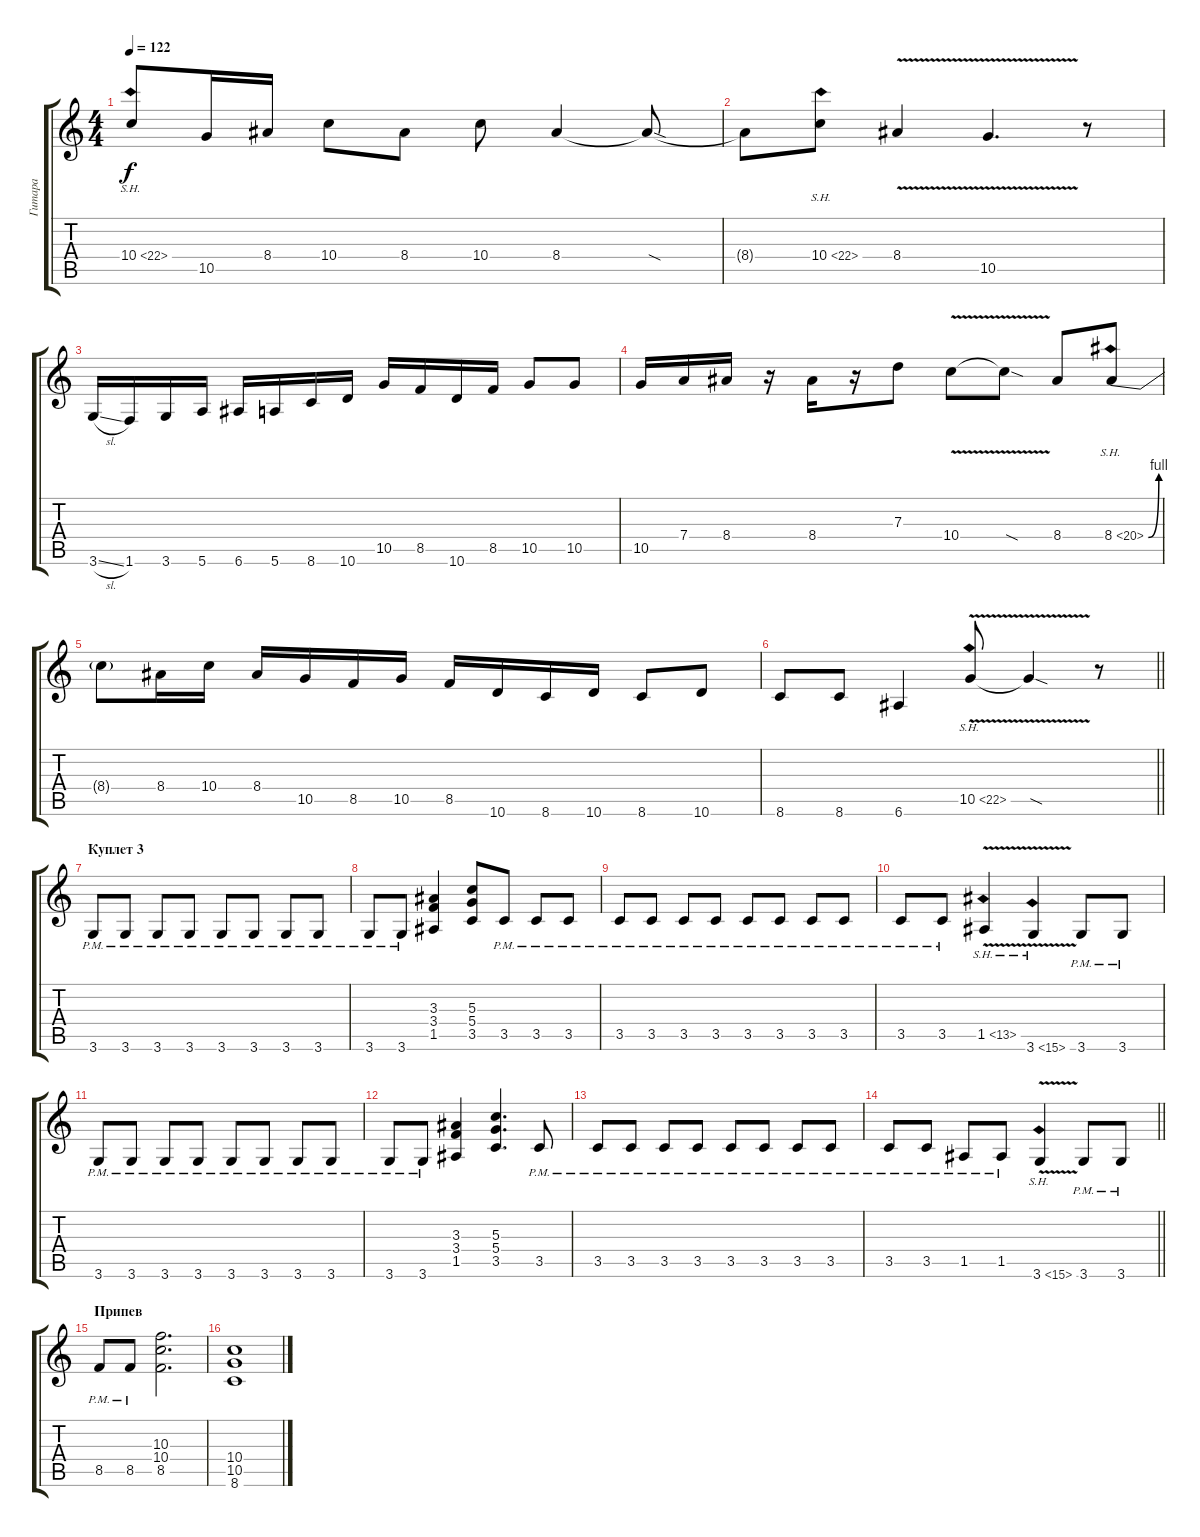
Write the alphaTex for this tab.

\track ("Гитара" "Гитара") {instrument overdrivenguitar}
\staff {score tabs}
\tuning (E4 B3 G3 D3 A2 E2) {hide}
\ts (4 4)
\tempo 122
\clef g2
\ks c
10.4{sh 12}.8{dy f} 10.5.16 8.4.16 10.4.8 8.4.8 10.4.8 8.4.4 8.4{sod t}.8 |
8.4{t}.8 10.4{sh 12}.8 8.4{v}.4 10.5{v}.4{d} r.8 |
3.6{sl}.16 1.6.16 3.6.16 5.6.16 6.6.16 5.6.16 8.6.16 10.6.16 10.5.16 8.5.16 10.6.16 8.5.16 10.5.8 10.5.8 |
10.5.16 7.4.16 8.4.16 r.16 8.4.16 r.16 7.3.8 10.4{v}.8 10.4{sod t}.8 8.4.8 8.4{be (bend 0 0 60 4) sh 12}.8 |
8.4{t}.8 8.4.16 10.4.16 8.4.16 10.5.16 8.5.16 10.5.16 8.5.16 10.6.16 8.6.16 10.6.16 8.6.8 10.6.8 |
\barLineRight lightlight
8.6.8 8.6.8 6.6.4 10.5{sh 12 v}.8 10.5{sod t}.4 r.8 |
\section ("" "Куплет 3")
3.6{pm}.8 3.6{pm}.8 3.6{pm}.8 3.6{pm}.8 3.6{pm}.8 3.6{pm}.8 3.6{pm}.8 3.6{pm}.8 |
3.6{pm}.8 3.6{pm}.8 (3.3 3.4 1.5).4 (5.3 5.4 3.5).8 3.5{pm}.8 3.5{pm}.8 3.5{pm}.8 |
3.5{pm}.8 3.5{pm}.8 3.5{pm}.8 3.5{pm}.8 3.5{pm}.8 3.5{pm}.8 3.5{pm}.8 3.5{pm}.8 |
3.5{pm}.8 3.5{pm}.8 1.5{sh 12 v}.4 3.6{sh 12 v}.4 3.6{pm}.8 3.6{pm}.8 |
3.6{pm}.8 3.6{pm}.8 3.6{pm}.8 3.6{pm}.8 3.6{pm}.8 3.6{pm}.8 3.6{pm}.8 3.6{pm}.8 |
3.6{pm}.8 3.6{pm}.8 (3.3 3.4 1.5).4 (5.3 5.4 3.5).4{d} 3.5{pm}.8 |
3.5{pm}.8 3.5{pm}.8 3.5{pm}.8 3.5{pm}.8 3.5{pm}.8 3.5{pm}.8 3.5{pm}.8 3.5{pm}.8 |
\barLineRight lightlight
3.5{pm}.8 3.5{pm}.8 1.5{pm}.8 1.5{pm}.8 3.6{sh 12 v}.4 3.6{pm}.8 3.6{pm}.8 |
\section ("" "Припев")
8.5{pm}.8 8.5{pm}.8 (10.3 10.4 8.5).2{d} |
(10.4 10.5 8.6).1
